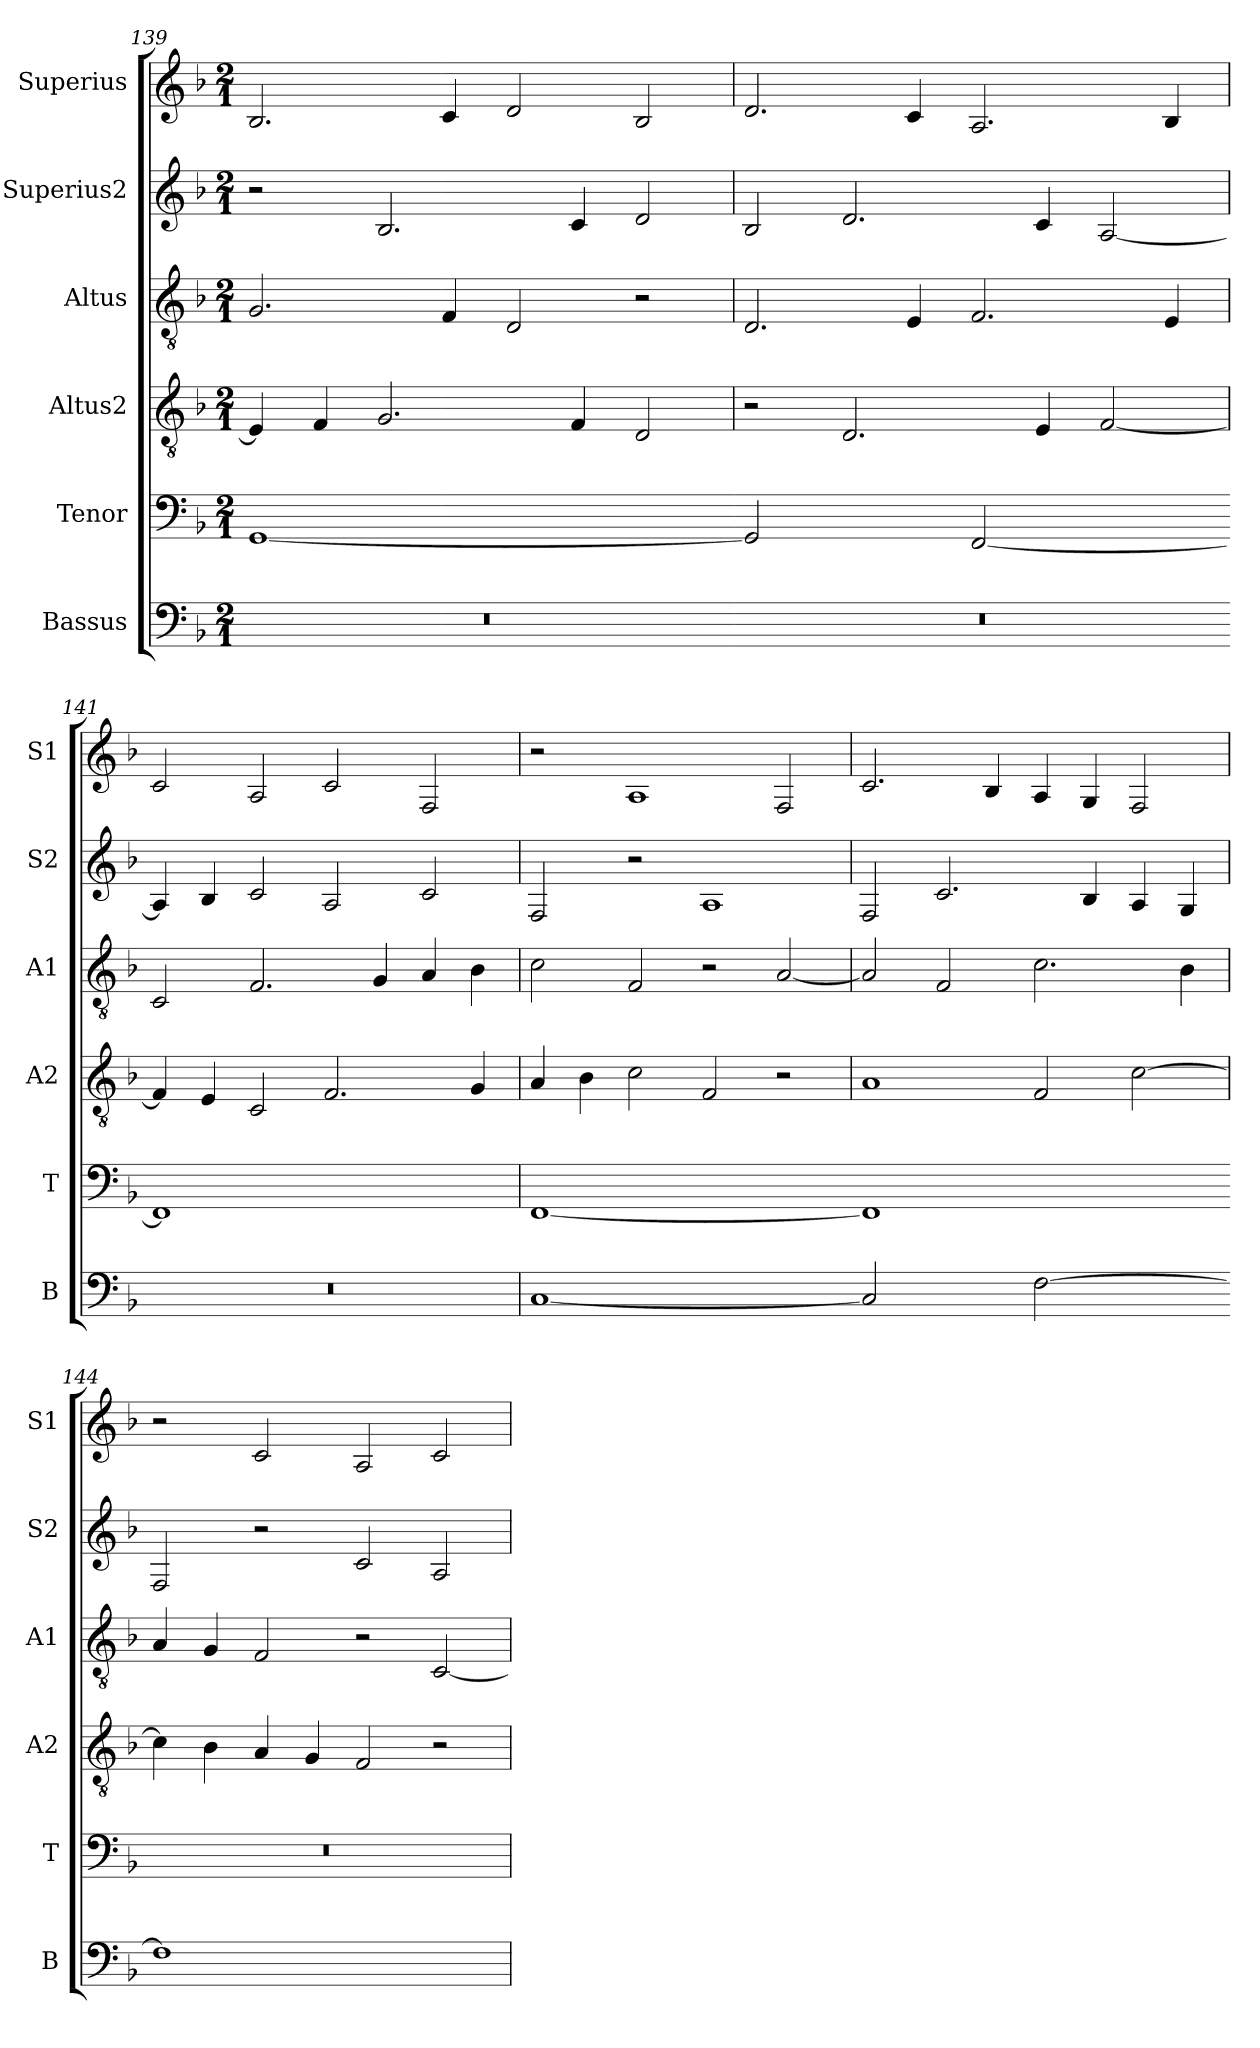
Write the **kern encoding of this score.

**kern	**kern	**kern	**kern	**kern	**kern
*part6	*part5	*part4	*part3	*part2	*part1
*staff6	*staff5	*staff4	*staff3	*staff2	*staff1
*I"Bassus	*I"Tenor	*I"Altus2	*I"Altus	*I"Superius2	*I"Superius
*I'B	*I'T	*I'A2	*I'A1	*I'S2	*I'S1
*clefF4	*clefF4	*clefGv2	*clefGv2	*clefG2	*clefG2
*k[b-]	*k[b-]	*k[b-]	*k[b-]	*k[b-]	*k[b-]
*M2/1	*M2/1	*M2/1	*M2/1	*M2/1	*M2/1
=139	=139	=139	=139	=139	=139
!LO:N:vis=1	!LO:N:vis=1	!	!	!	!
0r	[0GG	4E/]	2.G/	2r	2.B-/
.	.	4F/	.	.	.
.	.	2.G/	.	2.B-/	.
.	.	.	4F/	.	4c/
.	.	.	2D/	.	2d/
.	.	4F/	.	4c/	.
.	.	2D/	2r	2d/	2B-/
=140-	=140-	=140	=140	=140	=140
!LO:N:vis=1	!LO:N:vis=2	!	!	!	!
0r	1GG]	2r	2.D/	2B-/	2.d/
.	.	2.D/	.	2.d/	.
.	.	.	4E/	.	4c/
!	!LO:N:vis=2	!	!	!	!
.	[1FF	.	2.F/	.	2.A/
.	.	4E/	.	4c/	.
.	.	[2F/	.	[2A/	.
.	.	.	4E/	.	4B-/
=141-	=141-	=141	=141	=141	=141
!LO:N:vis=1	!LO:N:vis=1	!	!	!	!
0r	0FF]	4F/]	2C/	4A/]	2c/
.	.	4E/	.	4B-/	.
.	.	2C/	2.F/	2c/	2A/
.	.	2.F/	.	2A/	2c/
.	.	.	4G/	.	.
.	.	.	4A/	2c/	2F/
.	.	4G/	4B-\	.	.
=142	=142	=142	=142	=142	=142
!LO:N:vis=1	!LO:N:vis=1	!	!	!	!
[0C	[0FF	4A/	2c\	2F/	2r
.	.	4B-\	.	.	.
.	.	2c\	2F/	2r	1A
.	.	2F/	2r	1A	.
.	.	2r	[2A/	.	2F/
=143-	=143-	=143	=143	=143	=143
!LO:N:vis=2	!LO:N:vis=1	!	!	!	!
1C]	0FF]	1A	2A/]	2F/	2.c/
.	.	.	2F/	2.c/	.
.	.	.	.	.	4B-/
!LO:N:vis=2	!	!	!	!	!
[1F	.	2F/	2.c\	.	4A/
.	.	.	.	4B-/	4G/
.	.	[2c\	.	4A/	2F/
.	.	.	4B-\	4G/	.
=144-	=144-	=144	=144	=144	=144
!LO:N:vis=1	!LO:N:vis=1	!	!	!	!
0F]	0r	4c\]	4A/	2F/	2r
.	.	4B-\	4G/	.	.
.	.	4A/	2F/	2r	2c/
.	.	4G/	.	.	.
.	.	2F/	2r	2c/	2A/
.	.	2r	[2C/	2A/	2c/
=	=	=	=	=	=
*-	*-	*-	*-	*-	*-
